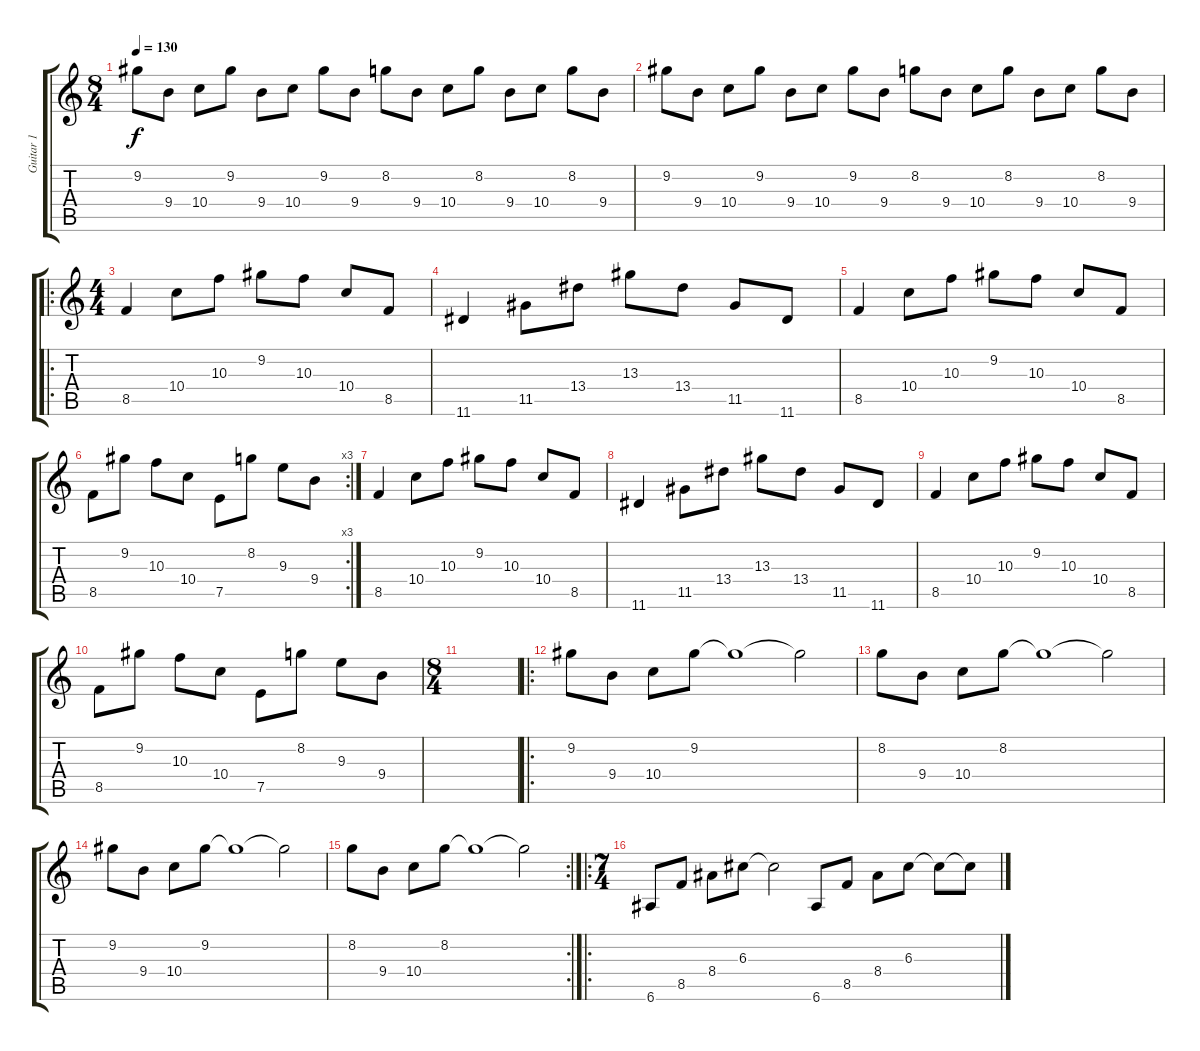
\track ("Guitar 1" "Guitar 1") {instrument electricguitarclean}
\staff {score tabs}
\tuning (E4 B3 G3 D3 A2 E2) {hide}
\ts (8 4)
\tempo 130
\clef g2
\ks c
9.2.8{dy f} 9.4.8 10.4.8 9.2.8 9.4.8 10.4.8 9.2.8 9.4.8 8.2.8 9.4.8 10.4.8 8.2.8 9.4.8 10.4.8 8.2.8 9.4.8 |
9.2.8 9.4.8 10.4.8 9.2.8 9.4.8 10.4.8 9.2.8 9.4.8 8.2.8 9.4.8 10.4.8 8.2.8 9.4.8 10.4.8 8.2.8 9.4.8 |
\ro
\ts (4 4)
8.5.4 10.4.8 10.3.8 9.2.8 10.3.8 10.4.8 8.5.8 |
11.6.4 11.5.8 13.4.8 13.3.8 13.4.8 11.5.8 11.6.8 |
8.5.4 10.4.8 10.3.8 9.2.8 10.3.8 10.4.8 8.5.8 |
\rc 3
8.5.8 9.2.8 10.3.8 10.4.8 7.5.8 8.2.8 9.3.8 9.4.8 |
8.5.4 10.4.8 10.3.8 9.2.8 10.3.8 10.4.8 8.5.8 |
11.6.4 11.5.8 13.4.8 13.3.8 13.4.8 11.5.8 11.6.8 |
8.5.4 10.4.8 10.3.8 9.2.8 10.3.8 10.4.8 8.5.8 |
8.5.8 9.2.8 10.3.8 10.4.8 7.5.8 8.2.8 9.3.8 9.4.8 |
\ts (8 4)
|
\ro
9.2.8 9.4.8 10.4.8 9.2.8 9.2{t}.1 9.2{t}.2 |
8.2.8 9.4.8 10.4.8 8.2.8 8.2{t}.1 8.2{t}.2 |
9.2.8 9.4.8 10.4.8 9.2.8 9.2{t}.1 9.2{t}.2 |
\rc 2
8.2.8 9.4.8 10.4.8 8.2.8 8.2{t}.1 8.2{t}.2 |
\ro
\ts (7 4)
6.6.8 8.5.8 8.4.8 6.3.8 6.3{t}.2 6.6.8 8.5.8 8.4.8 6.3.8 6.3{t}.8 6.3{t}.8
